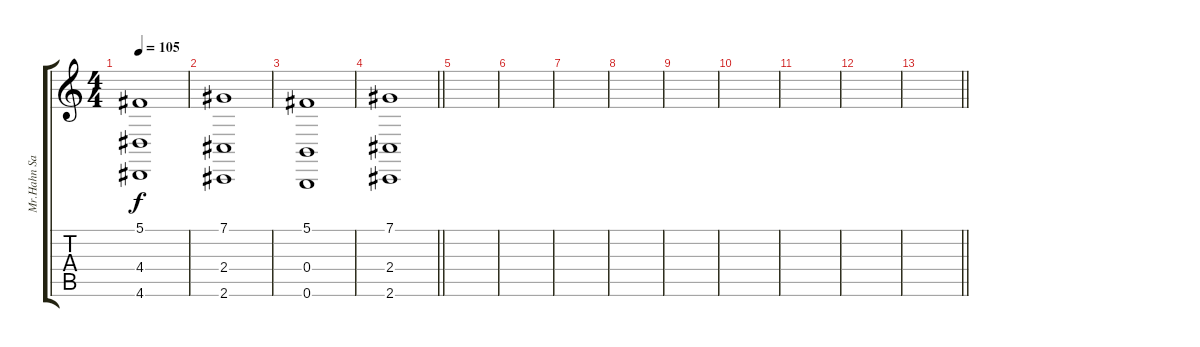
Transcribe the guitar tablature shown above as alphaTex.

\track ("Mr.Hahn Sampler1" "Mr.Hahn Sa") {instrument stringensemble1}
\staff {score tabs}
\tuning (Db4 Ab3 E3 B2 Gb2 B1) {hide}
\ts (4 4)
\tempo 105
\clef g2
\ks c
(5.1 4.4 4.6).1{dy f} |
(7.1 2.4 2.6).1 |
(5.1 0.4 0.6).1 |
\barLineRight lightlight
(7.1 2.4 2.6).1 |
|
|
|
|
|
|
|
|
\barLineRight lightlight
